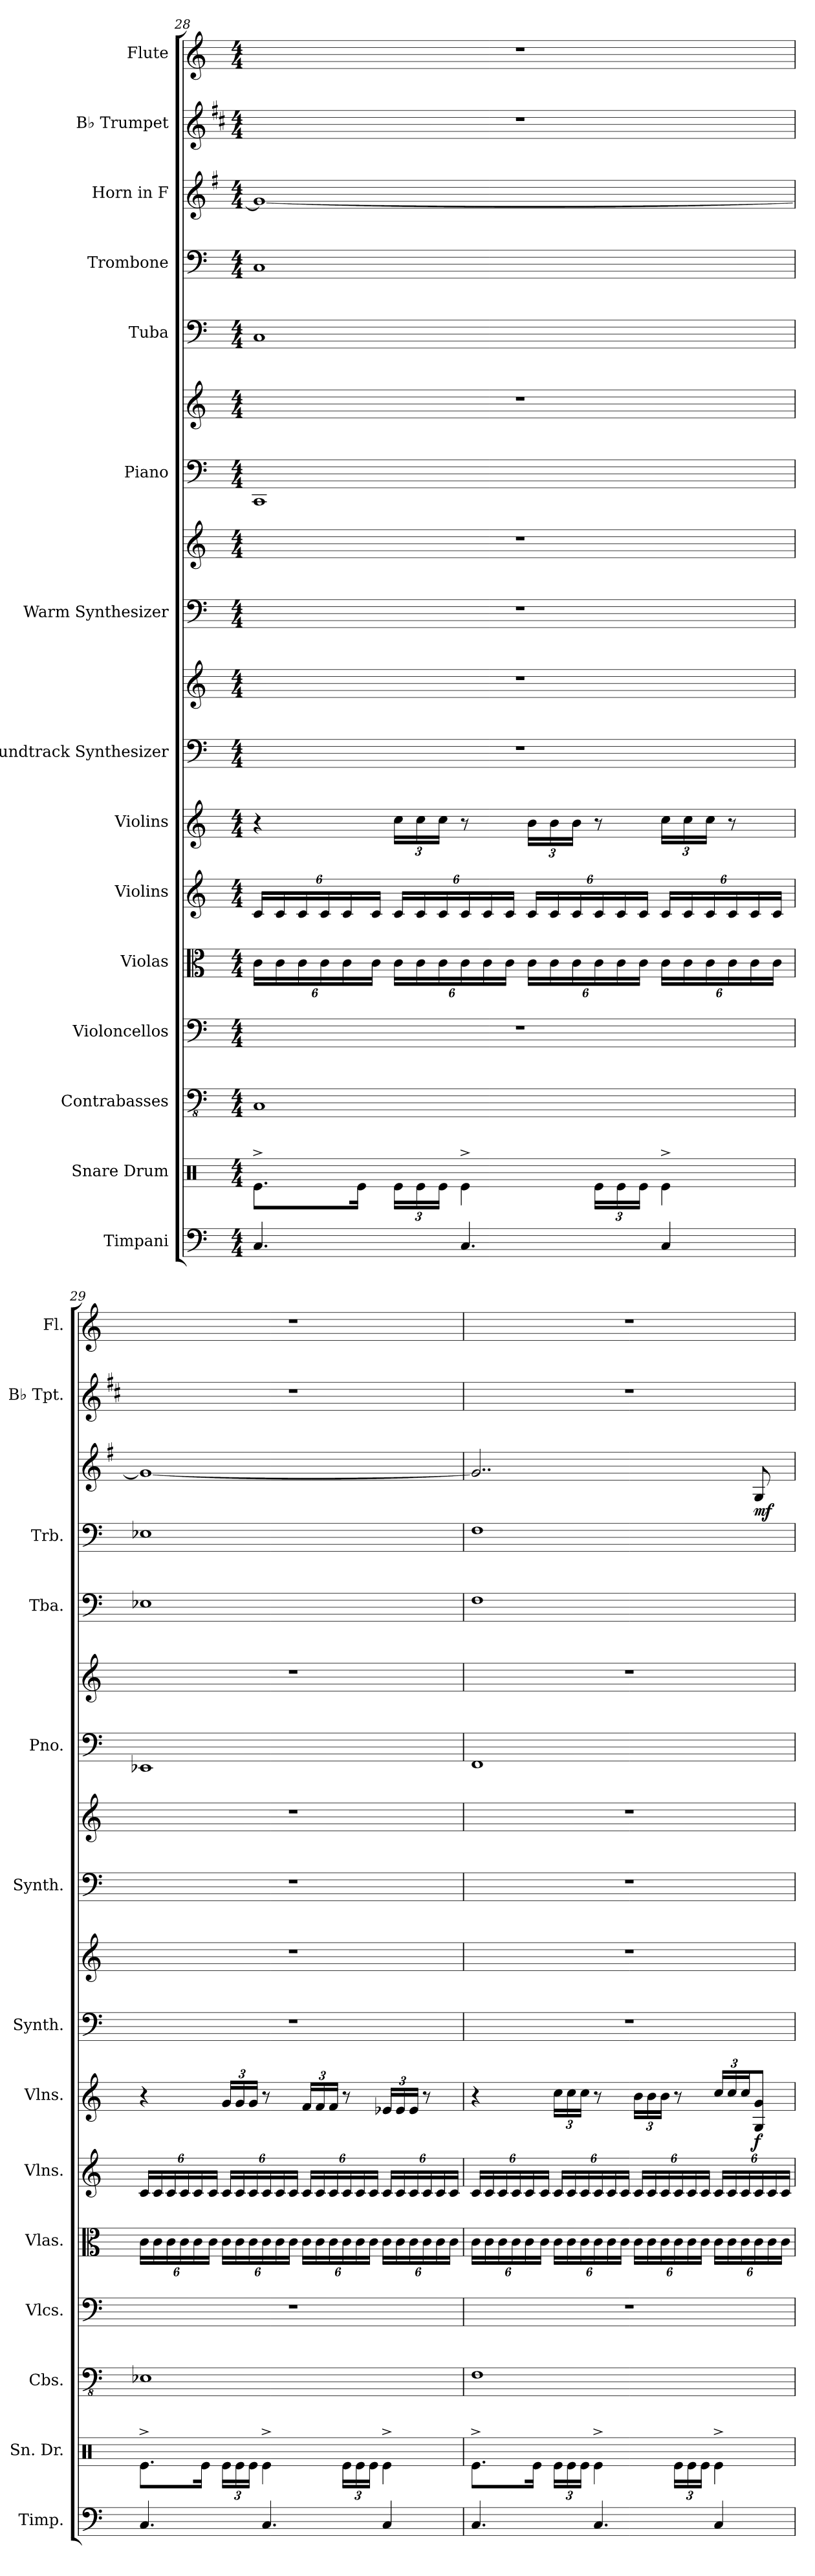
**kern	**kern	**kern	**kern	**kern	**kern	**dynam	**kern	**kern	**kern	**kern	**kern	**kern	**kern	**kern	**kern	**kern	**dynam	**kern	**kern
*part15	*part14	*part13	*part12	*part11	*part10	*part10	*part9	*part8	*part8	*part7	*part7	*part6	*part6	*part5	*part4	*part3	*part3	*part2	*part1
*staff18	*staff17	*staff16	*staff15	*staff14	*staff13	*staff13	*staff12	*staff11	*staff10	*staff9	*staff8	*staff7	*staff6	*staff5	*staff4	*staff3	*staff3	*staff2	*staff1
*I"Timpani	*I"Snare Drum	*I"Contrabasses	*I"Violoncellos	*I"Violas	*I"Violins	*	*I"Violins	*I"Soundtrack Synthesizer	*	*I"Warm Synthesizer	*	*I"Piano	*	*I"Tuba	*I"Trombone	*I"Horn in F	*	*I"B♭ Trumpet	*I"Flute
*I'Timp.	*I'Sn. Dr.	*I'Cbs.	*I'Vlcs.	*I'Vlas.	*I'Vlns.	*	*I'Vlns.	*I'Synth.	*	*I'Synth.	*	*I'Pno.	*	*I'Tba.	*I'Trb.	*	*	*I'B♭ Tpt.	*I'Fl.
!!LO:PB:g=z
*clefF4	*clefX	*clefFv4	*clefF4	*clefC3	*clefG2	*	*clefG2	*clefF4	*clefG2	*clefF4	*clefG2	*clefF4	*clefG2	*clefF4	*clefF4	*clefG2	*	*clefG2	*clefG2
*	*	*	*	*	*	*	*	*	*	*	*	*	*	*	*	*ITrd4c7	*	*ITrd1c2	*
*k[]	*k[]	*k[]	*k[]	*k[]	*k[]	*	*k[]	*k[]	*k[]	*k[]	*k[]	*k[]	*k[]	*k[]	*k[]	*k[]	*	*k[]	*k[]
*M4/4	*M4/4	*M4/4	*M4/4	*M4/4	*M4/4	*	*M4/4	*M4/4	*M4/4	*M4/4	*M4/4	*M4/4	*M4/4	*M4/4	*M4/4	*M4/4	*	*M4/4	*M4/4
*	*	*	*	*Xbrackettup	*Xbrackettup	*	*	*	*	*	*	*	*	*	*	*	*	*	*
=28	=28	=28	=28	=28	=28	=28	=28	=28	=28	=28	=28	=28	=28	=28	=28	=28	=28	=28	=28
4.C/	8.Re^\L	1CC	1r	24c\LL	24c/LL	.	4r	1r	1r	1r	1r	1CC	1r	1C	1C	1c_	.	1r	1r
.	.	.	.	24c\	24c/	.	.	.	.	.	.	.	.	.	.	.	.	.	.
.	.	.	.	24c\	24c/	.	.	.	.	.	.	.	.	.	.	.	.	.	.
.	.	.	.	24c\	24c/	.	.	.	.	.	.	.	.	.	.	.	.	.	.
.	.	.	.	24c\	24c/	.	.	.	.	.	.	.	.	.	.	.	.	.	.
.	16Re\Jk	.	.	.	.	.	.	.	.	.	.	.	.	.	.	.	.	.	.
.	.	.	.	24c\JJ	24c/JJ	.	.	.	.	.	.	.	.	.	.	.	.	.	.
*	*Xbrackettup	*	*	*	*	*	*Xbrackettup	*	*	*	*	*	*	*	*	*	*	*	*
.	24Re\LL	.	.	24c\LL	24c/LL	.	24cc\LL	.	.	.	.	.	.	.	.	.	.	.	.
.	24Re\	.	.	24c\	24c/	.	24cc\	.	.	.	.	.	.	.	.	.	.	.	.
.	24Re\JJ	.	.	24c\	24c/	.	24cc\JJ	.	.	.	.	.	.	.	.	.	.	.	.
4.C/	4Re^\	.	.	24c\	24c/	.	8r	.	.	.	.	.	.	.	.	.	.	.	.
.	.	.	.	24c\	24c/	.	.	.	.	.	.	.	.	.	.	.	.	.	.
.	.	.	.	24c\JJ	24c/JJ	.	.	.	.	.	.	.	.	.	.	.	.	.	.
.	.	.	.	24c\LL	24c/LL	.	24b\LL	.	.	.	.	.	.	.	.	.	.	.	.
.	.	.	.	24c\	24c/	.	24b\	.	.	.	.	.	.	.	.	.	.	.	.
.	.	.	.	24c\	24c/	.	24b\JJ	.	.	.	.	.	.	.	.	.	.	.	.
.	24Re\LL	.	.	24c\	24c/	.	8r	.	.	.	.	.	.	.	.	.	.	.	.
.	24Re\	.	.	24c\	24c/	.	.	.	.	.	.	.	.	.	.	.	.	.	.
.	24Re\JJ	.	.	24c\JJ	24c/JJ	.	.	.	.	.	.	.	.	.	.	.	.	.	.
4C/	4Re^\	.	.	24c\LL	24c/LL	.	24cc\LL	.	.	.	.	.	.	.	.	.	.	.	.
.	.	.	.	24c\	24c/	.	24cc\	.	.	.	.	.	.	.	.	.	.	.	.
.	.	.	.	24c\	24c/	.	24cc\JJ	.	.	.	.	.	.	.	.	.	.	.	.
.	.	.	.	24c\	24c/	.	8r	.	.	.	.	.	.	.	.	.	.	.	.
.	.	.	.	24c\	24c/	.	.	.	.	.	.	.	.	.	.	.	.	.	.
.	.	.	.	24c\JJ	24c/JJ	.	.	.	.	.	.	.	.	.	.	.	.	.	.
!!LO:PB:g=z
=29	=29	=29	=29	=29	=29	=29	=29	=29	=29	=29	=29	=29	=29	=29	=29	=29	=29	=29	=29
4.C/	8.Re^\L	1EE-X	1r	24c\LL	24c/LL	.	4r	1r	1r	1r	1r	1EE-X	1r	1E-X	1E-X	1c_	.	1r	1r
.	.	.	.	24c\	24c/	.	.	.	.	.	.	.	.	.	.	.	.	.	.
.	.	.	.	24c\	24c/	.	.	.	.	.	.	.	.	.	.	.	.	.	.
.	.	.	.	24c\	24c/	.	.	.	.	.	.	.	.	.	.	.	.	.	.
.	.	.	.	24c\	24c/	.	.	.	.	.	.	.	.	.	.	.	.	.	.
.	16Re\Jk	.	.	.	.	.	.	.	.	.	.	.	.	.	.	.	.	.	.
.	.	.	.	24c\JJ	24c/JJ	.	.	.	.	.	.	.	.	.	.	.	.	.	.
.	24Re\LL	.	.	24c\LL	24c/LL	.	24g/LL	.	.	.	.	.	.	.	.	.	.	.	.
.	24Re\	.	.	24c\	24c/	.	24g/	.	.	.	.	.	.	.	.	.	.	.	.
.	24Re\JJ	.	.	24c\	24c/	.	24g/JJ	.	.	.	.	.	.	.	.	.	.	.	.
4.C/	4Re^\	.	.	24c\	24c/	.	8r	.	.	.	.	.	.	.	.	.	.	.	.
.	.	.	.	24c\	24c/	.	.	.	.	.	.	.	.	.	.	.	.	.	.
.	.	.	.	24c\JJ	24c/JJ	.	.	.	.	.	.	.	.	.	.	.	.	.	.
.	.	.	.	24c\LL	24c/LL	.	24f/LL	.	.	.	.	.	.	.	.	.	.	.	.
.	.	.	.	24c\	24c/	.	24f/	.	.	.	.	.	.	.	.	.	.	.	.
.	.	.	.	24c\	24c/	.	24f/JJ	.	.	.	.	.	.	.	.	.	.	.	.
.	24Re\LL	.	.	24c\	24c/	.	8r	.	.	.	.	.	.	.	.	.	.	.	.
.	24Re\	.	.	24c\	24c/	.	.	.	.	.	.	.	.	.	.	.	.	.	.
.	24Re\JJ	.	.	24c\JJ	24c/JJ	.	.	.	.	.	.	.	.	.	.	.	.	.	.
4C/	4Re^\	.	.	24c\LL	24c/LL	.	24e-X/LL	.	.	.	.	.	.	.	.	.	.	.	.
.	.	.	.	24c\	24c/	.	24e-/	.	.	.	.	.	.	.	.	.	.	.	.
.	.	.	.	24c\	24c/	.	24e-/JJ	.	.	.	.	.	.	.	.	.	.	.	.
.	.	.	.	24c\	24c/	.	8r	.	.	.	.	.	.	.	.	.	.	.	.
.	.	.	.	24c\	24c/	.	.	.	.	.	.	.	.	.	.	.	.	.	.
.	.	.	.	24c\JJ	24c/JJ	.	.	.	.	.	.	.	.	.	.	.	.	.	.
!!LO:PB:g=z
=30	=30	=30	=30	=30	=30	=30	=30	=30	=30	=30	=30	=30	=30	=30	=30	=30	=30	=30	=30
4.C/	8.Re^\L	1FF	1r	24c\LL	24c/LL	.	4r	1r	1r	1r	1r	1FF	1r	1F	1F	2..c/]	.	1r	1r
.	.	.	.	24c\	24c/	.	.	.	.	.	.	.	.	.	.	.	.	.	.
.	.	.	.	24c\	24c/	.	.	.	.	.	.	.	.	.	.	.	.	.	.
.	.	.	.	24c\	24c/	.	.	.	.	.	.	.	.	.	.	.	.	.	.
.	.	.	.	24c\	24c/	.	.	.	.	.	.	.	.	.	.	.	.	.	.
.	16Re\Jk	.	.	.	.	.	.	.	.	.	.	.	.	.	.	.	.	.	.
.	.	.	.	24c\JJ	24c/JJ	.	.	.	.	.	.	.	.	.	.	.	.	.	.
.	24Re\LL	.	.	24c\LL	24c/LL	.	24cc\LL	.	.	.	.	.	.	.	.	.	.	.	.
.	24Re\	.	.	24c\	24c/	.	24cc\	.	.	.	.	.	.	.	.	.	.	.	.
.	24Re\JJ	.	.	24c\	24c/	.	24cc\JJ	.	.	.	.	.	.	.	.	.	.	.	.
4.C/	4Re^\	.	.	24c\	24c/	.	8r	.	.	.	.	.	.	.	.	.	.	.	.
.	.	.	.	24c\	24c/	.	.	.	.	.	.	.	.	.	.	.	.	.	.
.	.	.	.	24c\JJ	24c/JJ	.	.	.	.	.	.	.	.	.	.	.	.	.	.
.	.	.	.	24c\LL	24c/LL	.	24b\LL	.	.	.	.	.	.	.	.	.	.	.	.
.	.	.	.	24c\	24c/	.	24b\	.	.	.	.	.	.	.	.	.	.	.	.
.	.	.	.	24c\	24c/	.	24b\JJ	.	.	.	.	.	.	.	.	.	.	.	.
.	24Re\LL	.	.	24c\	24c/	.	8r	.	.	.	.	.	.	.	.	.	.	.	.
.	24Re\	.	.	24c\	24c/	.	.	.	.	.	.	.	.	.	.	.	.	.	.
.	24Re\JJ	.	.	24c\JJ	24c/JJ	.	.	.	.	.	.	.	.	.	.	.	.	.	.
4C/	4Re^\	.	.	24c\LL	24c/LL	.	24cc/LL	.	.	.	.	.	.	.	.	.	.	.	.
.	.	.	.	24c\	24c/	.	24cc/	.	.	.	.	.	.	.	.	.	.	.	.
.	.	.	.	24c\	24c/	.	24cc/J	.	.	.	.	.	.	.	.	.	.	.	.
!	!	!	!	!	!	!LO:DY:a	!	!	!	!	!	!	!	!	!	!	!LO:DY:b	!	!
.	.	.	.	24c\	24c/	f	8G/ 8g/J	.	.	.	.	.	.	.	.	8C/	mf	.	.
.	.	.	.	24c\	24c/	.	.	.	.	.	.	.	.	.	.	.	.	.	.
.	.	.	.	24c\JJ	24c/JJ	.	.	.	.	.	.	.	.	.	.	.	.	.	.
=	=	=	=	=	=	=	=	=	=	=	=	=	=	=	=	=	=	=	=
*-	*-	*-	*-	*-	*-	*-	*-	*-	*-	*-	*-	*-	*-	*-	*-	*-	*-	*-	*-
